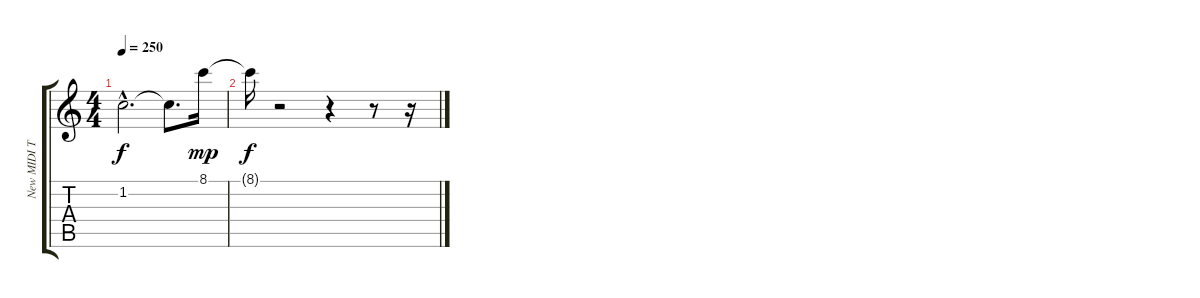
\track ("New MIDI Track" "New MIDI T") {instrument electricguitarmuted}
\staff {score tabs}
\tuning (E4 B3 G3 D3 A2 E2) {hide}
\ts (4 4)
\tempo 250
\clef g2
\ks c
1.2{hac t}.2{d dy f} 1.2{t}.8{d} 8.1.16{dy mp} |
8.1{t}.16{dy f} r.2 r.4 r.8 r.16
